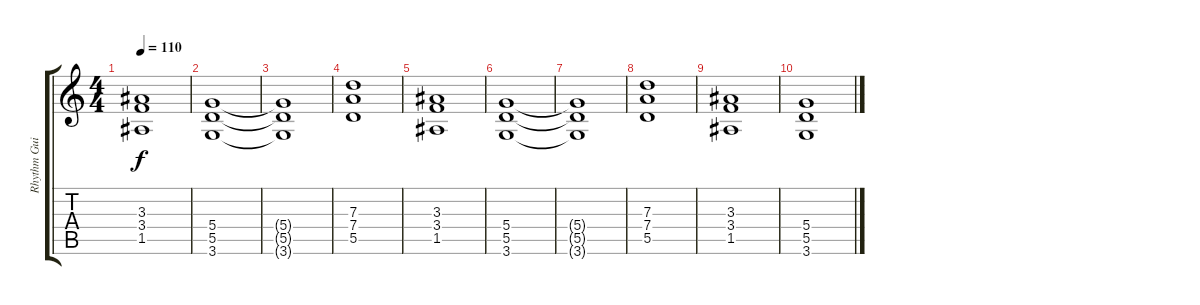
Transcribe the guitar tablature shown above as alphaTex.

\track ("Rhythm Guitar" "Rhythm Gui") {instrument overdrivenguitar}
\staff {score tabs}
\tuning (E4 B3 G3 D3 A2 E2) {hide}
\ts (4 4)
\tempo 110
\clef g2
\ks c
(3.3 3.4 1.5).1{dy f} |
(5.4 5.5 3.6).1 |
(5.4{t} 5.5{t} 3.6{t}).1 |
(7.3 7.4 5.5).1 |
(3.3 3.4 1.5).1 |
(5.4 5.5 3.6).1 |
(5.4{t} 5.5{t} 3.6{t}).1 |
(7.3 7.4 5.5).1 |
(3.3 3.4 1.5).1 |
(5.4 5.5 3.6).1
